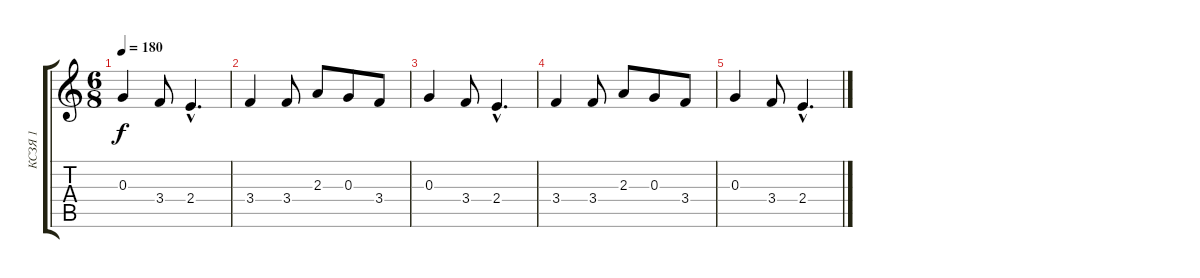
\track ("КСЗЯ 1" "КСЗЯ 1") {instrument acousticguitarnylon}
\staff {score tabs}
\tuning (E4 B3 G3 D3 A2 E2) {hide}
\ts (6 8)
\tempo 180
\clef g2
\ks c
0.3.4{dy f} 3.4.8 2.4{hac}.4{d} |
3.4.4 3.4.8 2.3.8 0.3.8 3.4.8 |
0.3.4 3.4.8 2.4{hac}.4{d} |
3.4.4 3.4.8 2.3.8 0.3.8 3.4.8 |
0.3.4 3.4.8 2.4{hac}.4{d}
